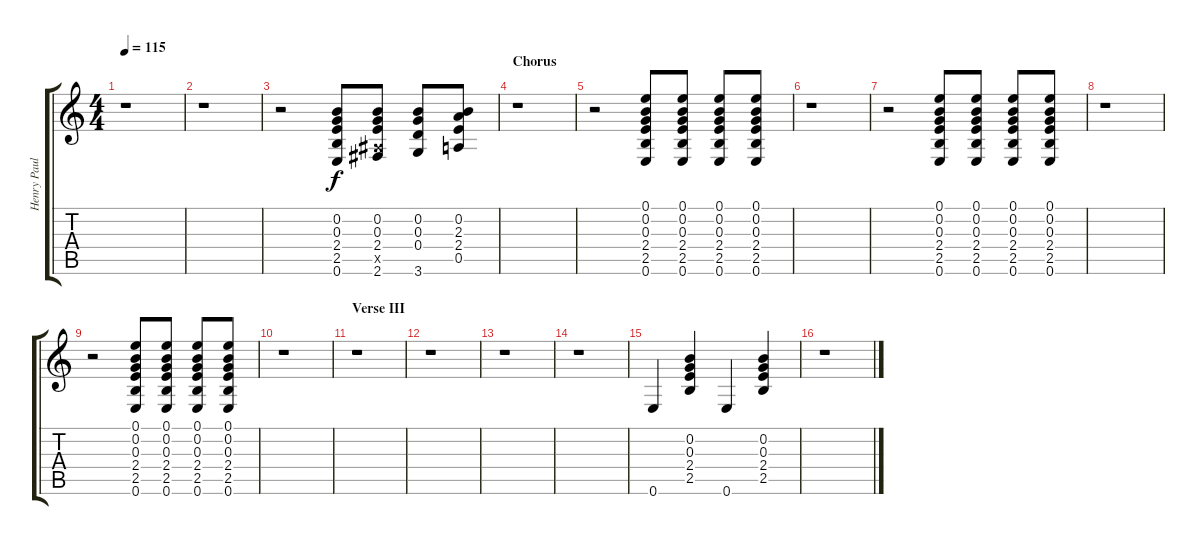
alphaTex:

\track ("Henry Paul - Acoustic Rhythm" "Henry Paul") {instrument acousticguitarsteel}
\staff {score tabs}
\tuning (E4 B3 G3 D3 A2 E2) {hide}
\ts (4 4)
\tempo 115
\clef g2
\ks c
r.1{dy f} |
r.1 |
r.2 (0.2 0.3 2.4 2.5 0.6).8 (0.2 0.3 2.4 1.5{x} 2.6).8 (0.2 0.3 0.4 3.6).8 (0.2 2.3 2.4 0.5).8 |
\section ("" "Chorus")
r.1 |
r.2 (0.1 0.2 0.3 2.4 2.5 0.6).8 (0.1 0.2 0.3 2.4 2.5 0.6).8 (0.1 0.2 0.3 2.4 2.5 0.6).8 (0.1 0.2 0.3 2.4 2.5 0.6).8 |
r.1 |
r.2 (0.1 0.2 0.3 2.4 2.5 0.6).8 (0.1 0.2 0.3 2.4 2.5 0.6).8 (0.1 0.2 0.3 2.4 2.5 0.6).8 (0.1 0.2 0.3 2.4 2.5 0.6).8 |
r.1 |
r.2 (0.1 0.2 0.3 2.4 2.5 0.6).8 (0.1 0.2 0.3 2.4 2.5 0.6).8 (0.1 0.2 0.3 2.4 2.5 0.6).8 (0.1 0.2 0.3 2.4 2.5 0.6).8 |
r.1 |
\section ("" "Verse III")
r.1 |
r.1 |
r.1 |
r.1 |
0.6.4 (0.2 0.3 2.4 2.5).4 0.6.4 (0.2 0.3 2.4 2.5).4 |
r.1
